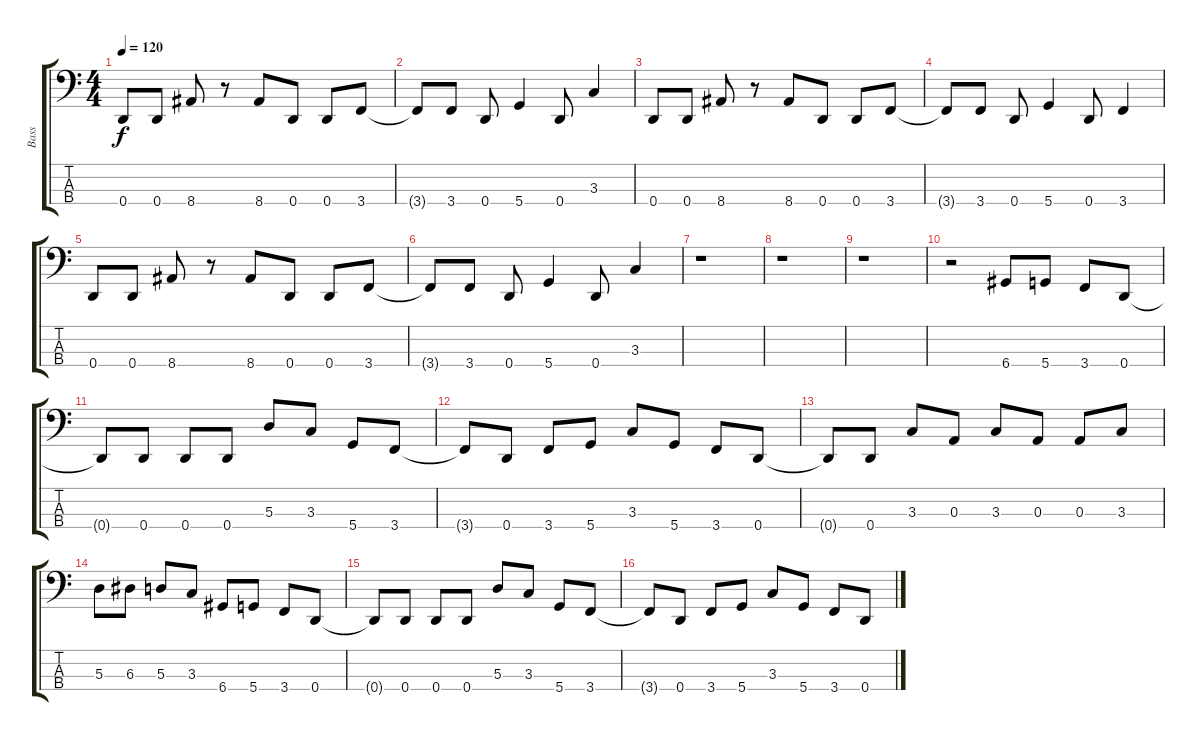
\track ("Bass" "Bass") {instrument electricbassfinger}
\staff {score tabs}
\tuning (G2 D2 A1 D1) {hide}
\ts (4 4)
\tempo 120
\clef f4
\ks c
0.4.8{dy f} 0.4.8 8.4.8 r.8 8.4.8 0.4.8 0.4.8 3.4.8 |
3.4{t}.8 3.4.8 0.4.8 5.4.4 0.4.8 3.3.4 |
0.4.8 0.4.8 8.4.8 r.8 8.4.8 0.4.8 0.4.8 3.4.8 |
3.4{t}.8 3.4.8 0.4.8 5.4.4 0.4.8 3.4.4 |
0.4.8 0.4.8 8.4.8 r.8 8.4.8 0.4.8 0.4.8 3.4.8 |
3.4{t}.8 3.4.8 0.4.8 5.4.4 0.4.8 3.3.4 |
r.1 |
r.1 |
r.1 |
r.2 6.4.8 5.4.8 3.4.8 0.4.8 |
0.4{t}.8 0.4.8 0.4.8 0.4.8 5.3.8 3.3.8 5.4.8 3.4.8 |
3.4{t}.8 0.4.8 3.4.8 5.4.8 3.3.8 5.4.8 3.4.8 0.4.8 |
0.4{t}.8 0.4.8 3.3.8 0.3.8 3.3.8 0.3.8 0.3.8 3.3.8 |
5.3.8 6.3.8 5.3.8 3.3.8 6.4.8 5.4.8 3.4.8 0.4.8 |
0.4{t}.8 0.4.8 0.4.8 0.4.8 5.3.8 3.3.8 5.4.8 3.4.8 |
3.4{t}.8 0.4.8 3.4.8 5.4.8 3.3.8 5.4.8 3.4.8 0.4.8
